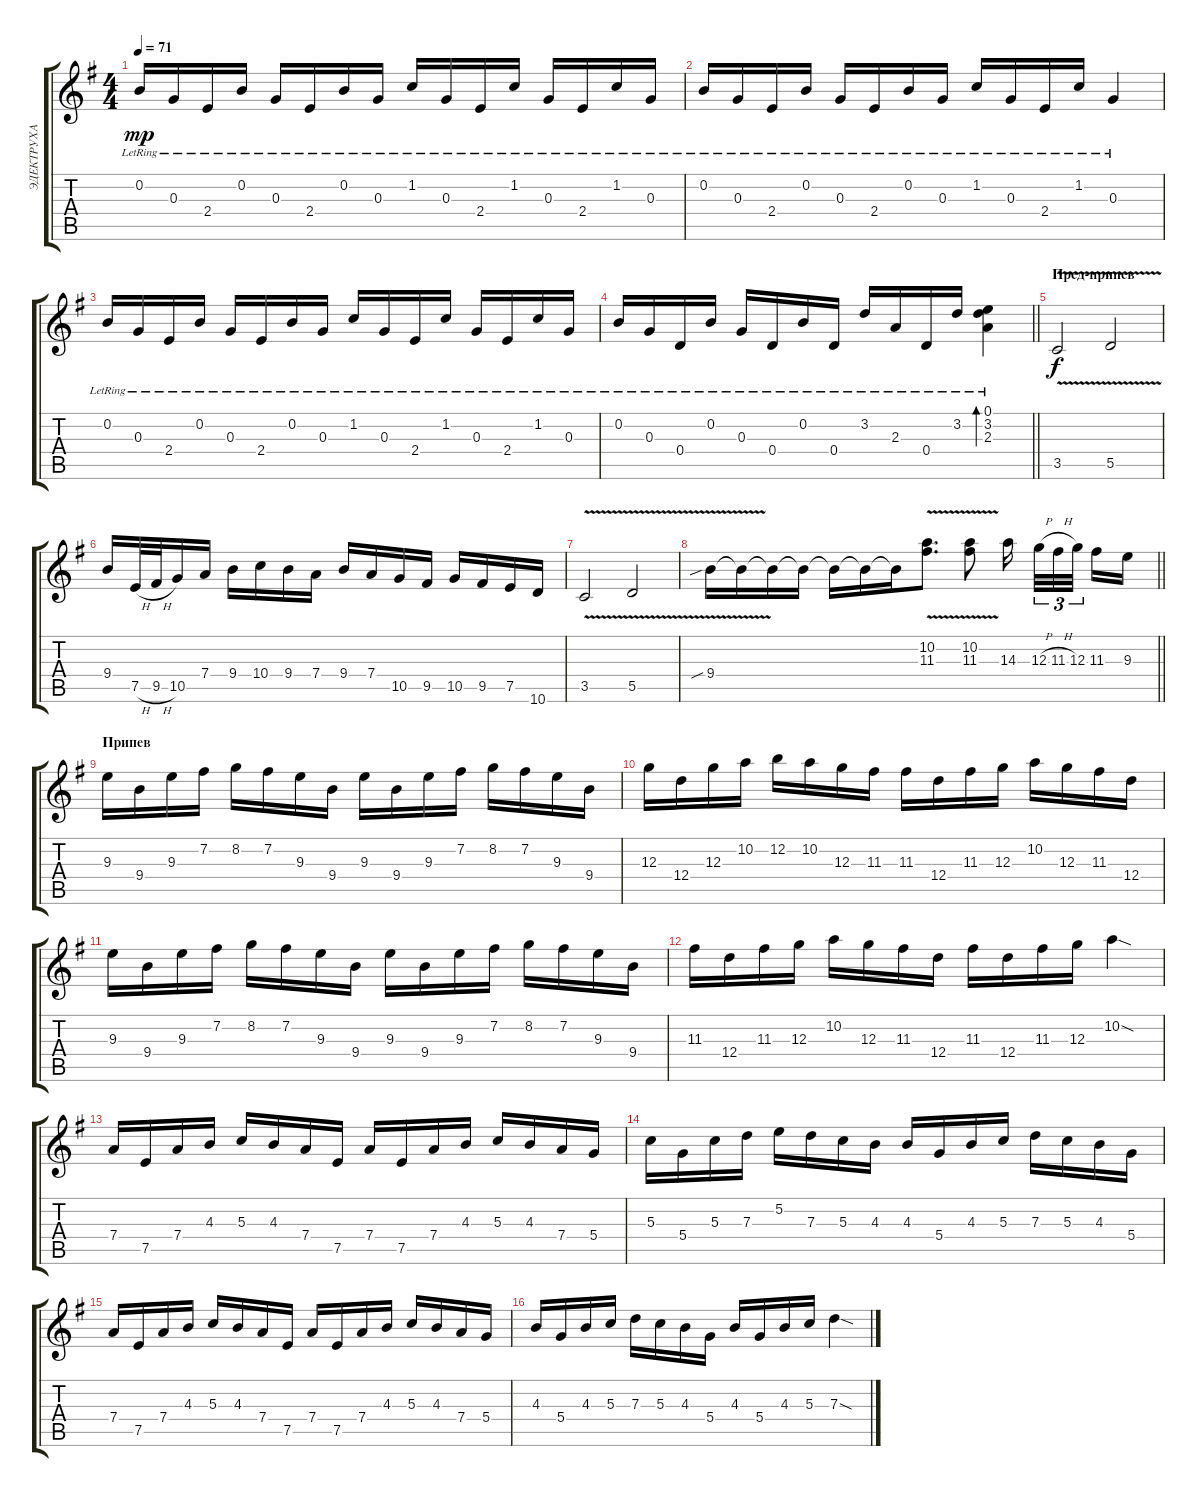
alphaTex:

\track ("ЭДЕКТРУХА" "ЭДЕКТРУХА") {instrument distortionguitar}
\staff {score tabs}
\tuning (E4 B3 G3 D3 A2 E2) {hide}
\ts (4 4)
\tempo 71
\clef g2
\ks eminor
0.2{lr}.16{dy mp} 0.3{lr}.16 2.4{lr}.16 0.2{lr}.16 0.3{lr}.16 2.4{lr}.16 0.2{lr}.16 0.3{lr}.16 1.2{lr}.16 0.3{lr}.16 2.4{lr}.16 1.2{lr}.16 0.3{lr}.16 2.4{lr}.16 1.2{lr}.16 0.3{lr}.16 |
0.2{lr}.16 0.3{lr}.16 2.4{lr}.16 0.2{lr}.16 0.3{lr}.16 2.4{lr}.16 0.2{lr}.16 0.3{lr}.16 1.2{lr}.16 0.3{lr}.16 2.4{lr}.16 1.2{lr}.16 0.3{lr}.4 |
0.2{lr}.16 0.3{lr}.16 2.4{lr}.16 0.2{lr}.16 0.3{lr}.16 2.4{lr}.16 0.2{lr}.16 0.3{lr}.16 1.2{lr}.16 0.3{lr}.16 2.4{lr}.16 1.2{lr}.16 0.3{lr}.16 2.4{lr}.16 1.2{lr}.16 0.3{lr}.16 |
\barLineRight lightlight
0.2{lr}.16 0.3{lr}.16 0.4{lr}.16 0.2{lr}.16 0.3{lr}.16 0.4{lr}.16 0.2{lr}.16 0.4{lr}.16 3.2{lr}.16 2.3{lr}.16 0.4{lr}.16 3.2{lr}.16 (0.1{lr} 3.2{lr} 2.3{lr}).4{bd 60} |
\section ("" "Пред-припев")
3.5{v}.2{dy f instrument distortionguitar} 5.5{v}.2 |
9.4.16 7.5{h}.32 9.5{h}.32 10.5.16 7.4.16 9.4.16 10.4.16 9.4.16 7.4.16 9.4.16 7.4.16 10.5.16 9.5.16 10.5.16 9.5.16 7.5.16 10.6.16 |
3.5{v}.2 5.5{v}.2 |
\barLineRight lightlight
9.4{v sib}.16 9.4{t}.16 9.4{t}.16 9.4{t}.16 9.4{t}.16 9.4{t}.16 9.4{t}.16 (10.2{v} 11.3{v}).8{d} (10.2{v} 11.3{v}).8 14.3.16{beam splitsecondary} 12.3{h}.32{tu (3 2)} 11.3{h}.32{tu (3 2)} 12.3.32{tu (3 2) beam splitsecondary} 11.3.16 9.3.16 |
\section ("" "Припев")
9.3.16 9.4.16 9.3.16 7.2.16 8.2.16 7.2.16 9.3.16 9.4.16 9.3.16 9.4.16 9.3.16 7.2.16 8.2.16 7.2.16 9.3.16 9.4.16 |
12.3.16 12.4.16 12.3.16 10.2.16 12.2.16 10.2.16 12.3.16 11.3.16 11.3.16 12.4.16 11.3.16 12.3.16 10.2.16 12.3.16 11.3.16 12.4.16 |
9.3.16 9.4.16 9.3.16 7.2.16 8.2.16 7.2.16 9.3.16 9.4.16 9.3.16 9.4.16 9.3.16 7.2.16 8.2.16 7.2.16 9.3.16 9.4.16 |
11.3.16 12.4.16 11.3.16 12.3.16 10.2.16 12.3.16 11.3.16 12.4.16 11.3.16 12.4.16 11.3.16 12.3.16 10.2{sod}.4 |
7.4.16 7.5.16 7.4.16 4.3.16 5.3.16 4.3.16 7.4.16 7.5.16 7.4.16 7.5.16 7.4.16 4.3.16 5.3.16 4.3.16 7.4.16 5.4.16 |
5.3.16 5.4.16 5.3.16 7.3.16 5.2.16 7.3.16 5.3.16 4.3.16 4.3.16 5.4.16 4.3.16 5.3.16 7.3.16 5.3.16 4.3.16 5.4.16 |
7.4.16 7.5.16 7.4.16 4.3.16 5.3.16 4.3.16 7.4.16 7.5.16 7.4.16 7.5.16 7.4.16 4.3.16 5.3.16 4.3.16 7.4.16 5.4.16 |
4.3.16 5.4.16 4.3.16 5.3.16 7.3.16 5.3.16 4.3.16 5.4.16 4.3.16 5.4.16 4.3.16 5.3.16 7.3{sod}.4
